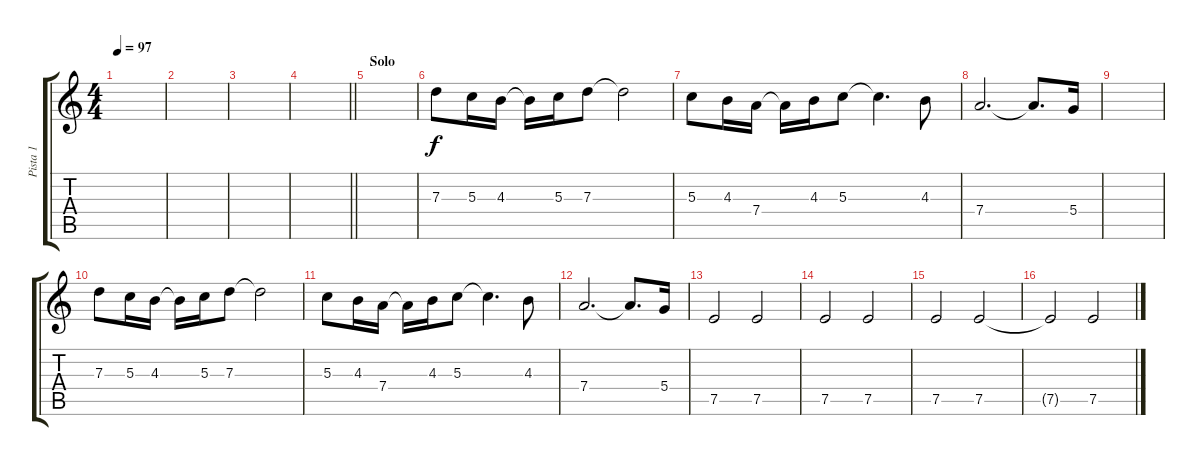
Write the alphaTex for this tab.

\track ("Pista 1" "Pista 1") {instrument distortionguitar}
\staff {score tabs}
\tuning (E4 B3 G3 D3 A2 E2) {hide}
\ts (4 4)
\tempo 97
\clef g2
\ks c
|
|
|
\barLineRight lightlight
|
\section ("" "Solo")
|
7.3.8{instrument overdrivenguitar} 5.3.16 4.3.16 4.3{t}.16 5.3.16 7.3.8 7.3{t}.2 |
5.3.8 4.3.16 7.4.16 7.4{t}.16 4.3.16 5.3.8 5.3{t}.4{d} 4.3.8 |
7.4.2{d} 7.4{t}.8{d} 5.4.16 |
|
7.3.8{instrument overdrivenguitar} 5.3.16 4.3.16 4.3{t}.16 5.3.16 7.3.8 7.3{t}.2 |
5.3.8 4.3.16 7.4.16 7.4{t}.16 4.3.16 5.3.8 5.3{t}.4{d} 4.3.8 |
7.4.2{d} 7.4{t}.8{d} 5.4.16 |
7.5.2 7.5.2 |
7.5.2 7.5.2 |
7.5.2 7.5.2 |
7.5{t}.2 7.5.2
